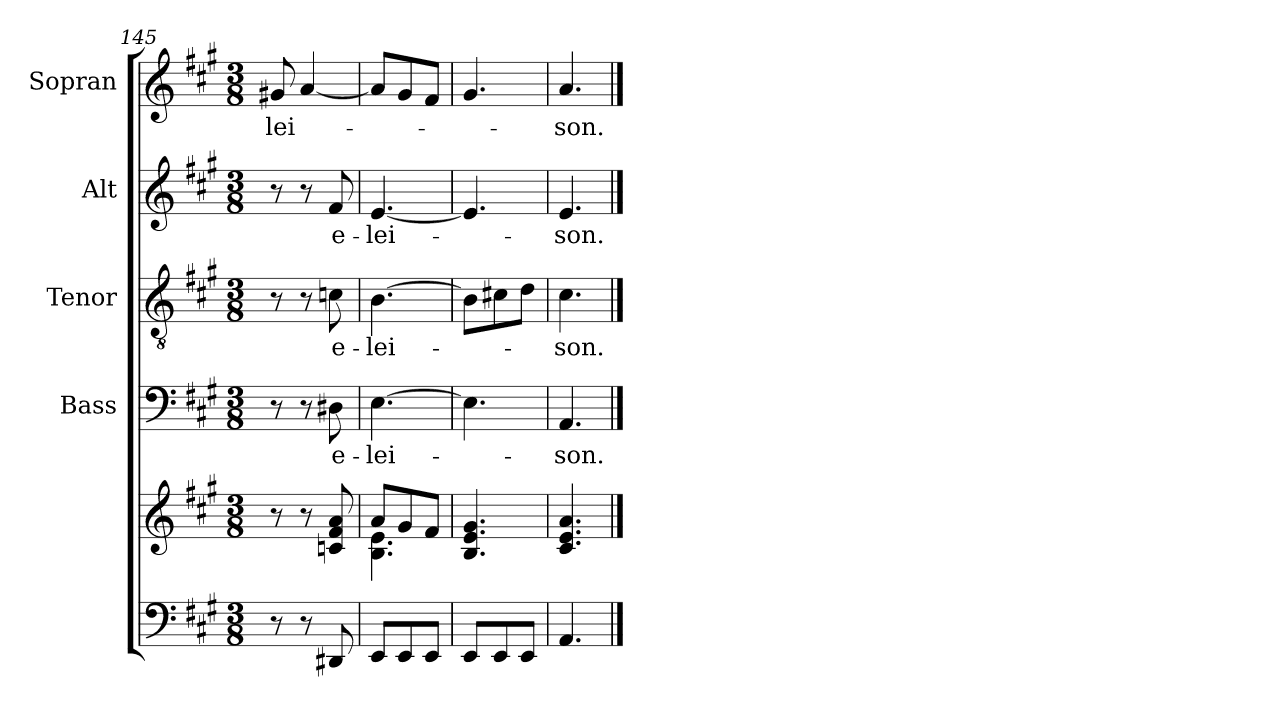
**kern	**kern	**kern	**text	**kern	**text	**kern	**text	**kern	**text
*part5	*part5	*part4	*part4	*part3	*part3	*part2	*part2	*part1	*part1
*staff6	*staff5	*staff4	*staff4	*staff3	*staff3	*staff2	*staff2	*staff1	*staff1
*	*	*I"Bass	*	*I"Tenor	*	*I"Alt	*	*I"Sopran	*
*	*	*I'B.	*	*I'T.	*	*I'A.	*	*I'S.	*
*clefF4	*clefG2	*clefF4	*	*clefGv2	*	*clefG2	*	*clefG2	*
*k[f#c#g#]	*k[f#c#g#]	*k[f#c#g#]	*	*k[f#c#g#]	*	*k[f#c#g#]	*	*k[f#c#g#]	*
*A:	*A:	*A:	*	*A:	*	*A:	*	*A:	*
*M3/8	*M3/8	*M3/8	*	*M3/8	*	*M3/8	*	*M3/8	*
=145	=145	=145	=145	=145	=145	=145	=145	=145	=145
!	!	!	!	!	!	!	!	!	!LO:LY:b
8r	8r	8r	.	8r	.	8r	.	8g#X/	-lei-
8r	8r	8r	.	8r	.	8r	.	[4a/	.
!	!	!	!LO:LY:b	!	!LO:LY:b	!	!LO:LY:b	!	!
8DD#X/	8cn/ 8f#/ 8a/	8D#X\	e-	8cn\	e-	8f#/	e-	.	.
=146	=146	=146	=146	=146	=146	=146	=146	=146	=146
*	*^	*	*	*	*	*	*	*	*
!	!	!	!	!LO:LY:b	!	!LO:LY:b	!	!LO:LY:b	!	!
8EE/L	8a/L	4.B\ 4.e\	[4.E\	-lei-	[4.B\	-lei-	[4.e/	-lei-	8a/L]	.
8EE/	8g#/	.	.	.	.	.	.	.	8g#/	.
8EE/J	8f#/J	.	.	.	.	.	.	.	8f#/J	.
*	*v	*v	*	*	*	*	*	*	*	*
=147	=147	=147	=147	=147	=147	=147	=147	=147	=147
8EE/L	4.B/ 4.e/ 4.g#/	4.E\]	.	8B\L]	.	4.e/]	.	4.g#/	.
8EE/	.	.	.	8c#X\	.	.	.	.	.
8EE/J	.	.	.	8d\J	.	.	.	.	.
=148	=148	=148	=148	=148	=148	=148	=148	=148	=148
!	!	!	!LO:LY:b	!	!LO:LY:b	!	!LO:LY:b	!	!LO:LY:b
4.AA/	4.c#/ 4.e/ 4.a/	4.AA/	-son.	4.c#\	-son.	4.e/	-son.	4.a/	-son.
==	==	==	==	==	==	==	==	==	==
*-	*-	*-	*-	*-	*-	*-	*-	*-	*-
